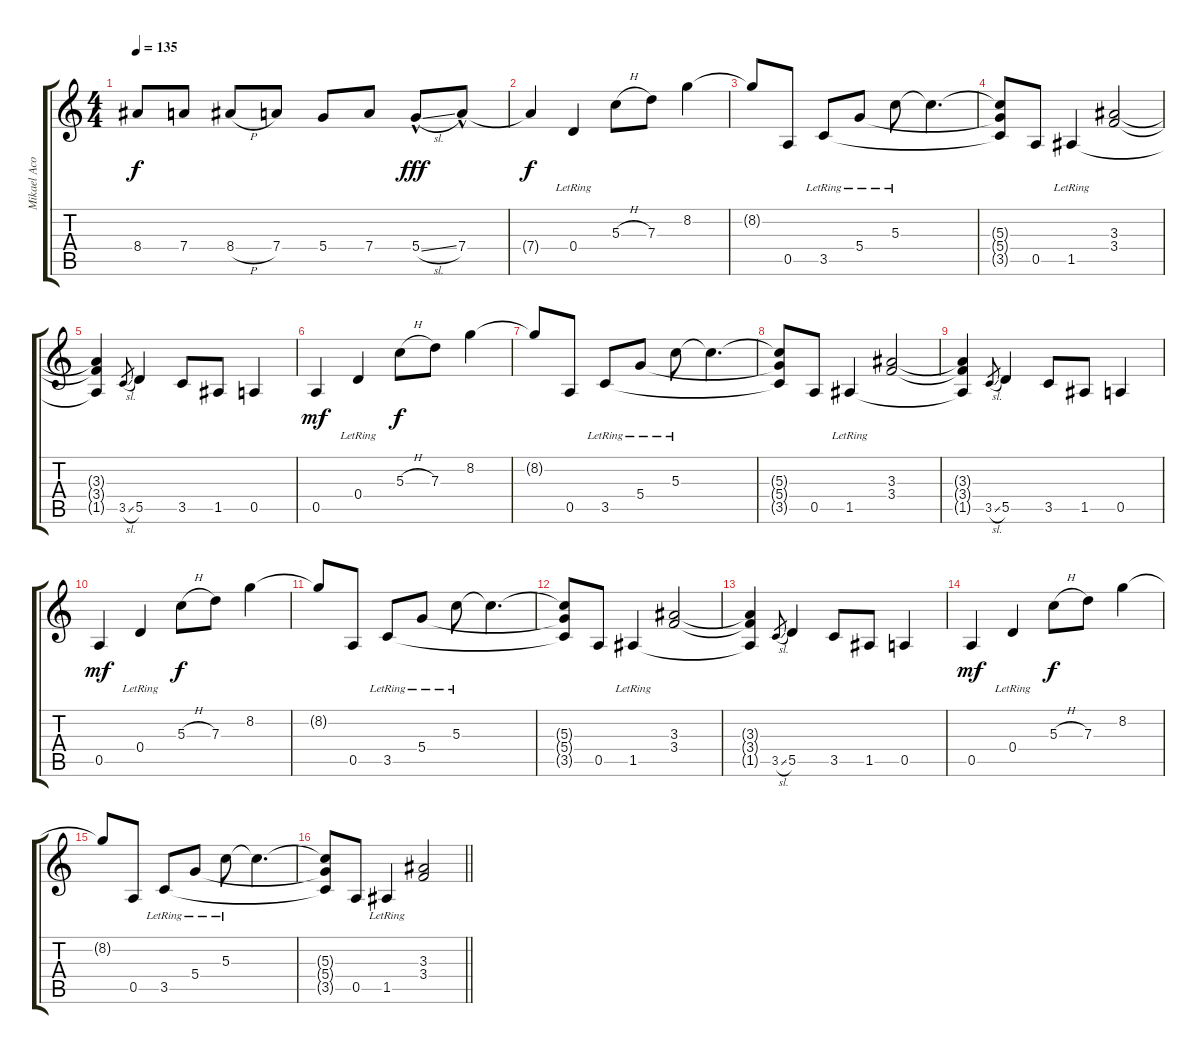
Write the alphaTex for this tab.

\track ("Mikael Acoustic" "Mikael Aco") {instrument acousticguitarsteel}
\staff {score tabs}
\tuning (E4 B3 G3 D3 A2 E2) {hide}
\ts (4 4)
\tempo 135
\clef g2
\ks c
8.4.8{dy f} 7.4.8 8.4{h}.8 7.4.8 5.4.8 7.4.8 5.4{sl hac}.8{dy fff} 7.4{hac}.8 |
7.4{t}.4{dy f} 0.4{lr}.4 5.3{h}.8 7.3.8 8.2.4 |
8.2{t}.8 0.5.8 3.5{lr}.8 5.4{lr}.8 5.3{lr}.8 5.3{t}.4{d} |
(5.3{t} 5.4{t} 3.5{t}).8 0.5.8 1.5{lr}.4 (3.3 3.4).2 |
(3.3{t} 3.4{t} 1.5{t}).4 3.5{sl}.8{gr} 5.5.4 3.5.8 1.5.8 0.5.4 |
0.5.4{dy mf} 0.4{lr}.4 5.3{h}.8{dy f} 7.3.8 8.2.4 |
8.2{t}.8 0.5.8 3.5{lr}.8 5.4{lr}.8 5.3{lr}.8 5.3{t}.4{d} |
(5.3{t} 5.4{t} 3.5{t}).8 0.5.8 1.5{lr}.4 (3.3 3.4).2 |
(3.3{t} 3.4{t} 1.5{t}).4 3.5{sl}.8{gr} 5.5.4 3.5.8 1.5.8 0.5.4 |
0.5.4{dy mf} 0.4{lr}.4 5.3{h}.8{dy f} 7.3.8 8.2.4 |
8.2{t}.8 0.5.8 3.5{lr}.8 5.4{lr}.8 5.3{lr}.8 5.3{t}.4{d} |
(5.3{t} 5.4{t} 3.5{t}).8 0.5.8 1.5{lr}.4 (3.3 3.4).2 |
(3.3{t} 3.4{t} 1.5{t}).4 3.5{sl}.8{gr} 5.5.4 3.5.8 1.5.8 0.5.4 |
0.5.4{dy mf} 0.4{lr}.4 5.3{h}.8{dy f} 7.3.8 8.2.4 |
8.2{t}.8 0.5.8 3.5{lr}.8 5.4{lr}.8 5.3{lr}.8 5.3{t}.4{d} |
\barLineRight lightlight
(5.3{t} 5.4{t} 3.5{t}).8 0.5.8 1.5{lr}.4 (3.3 3.4).2
